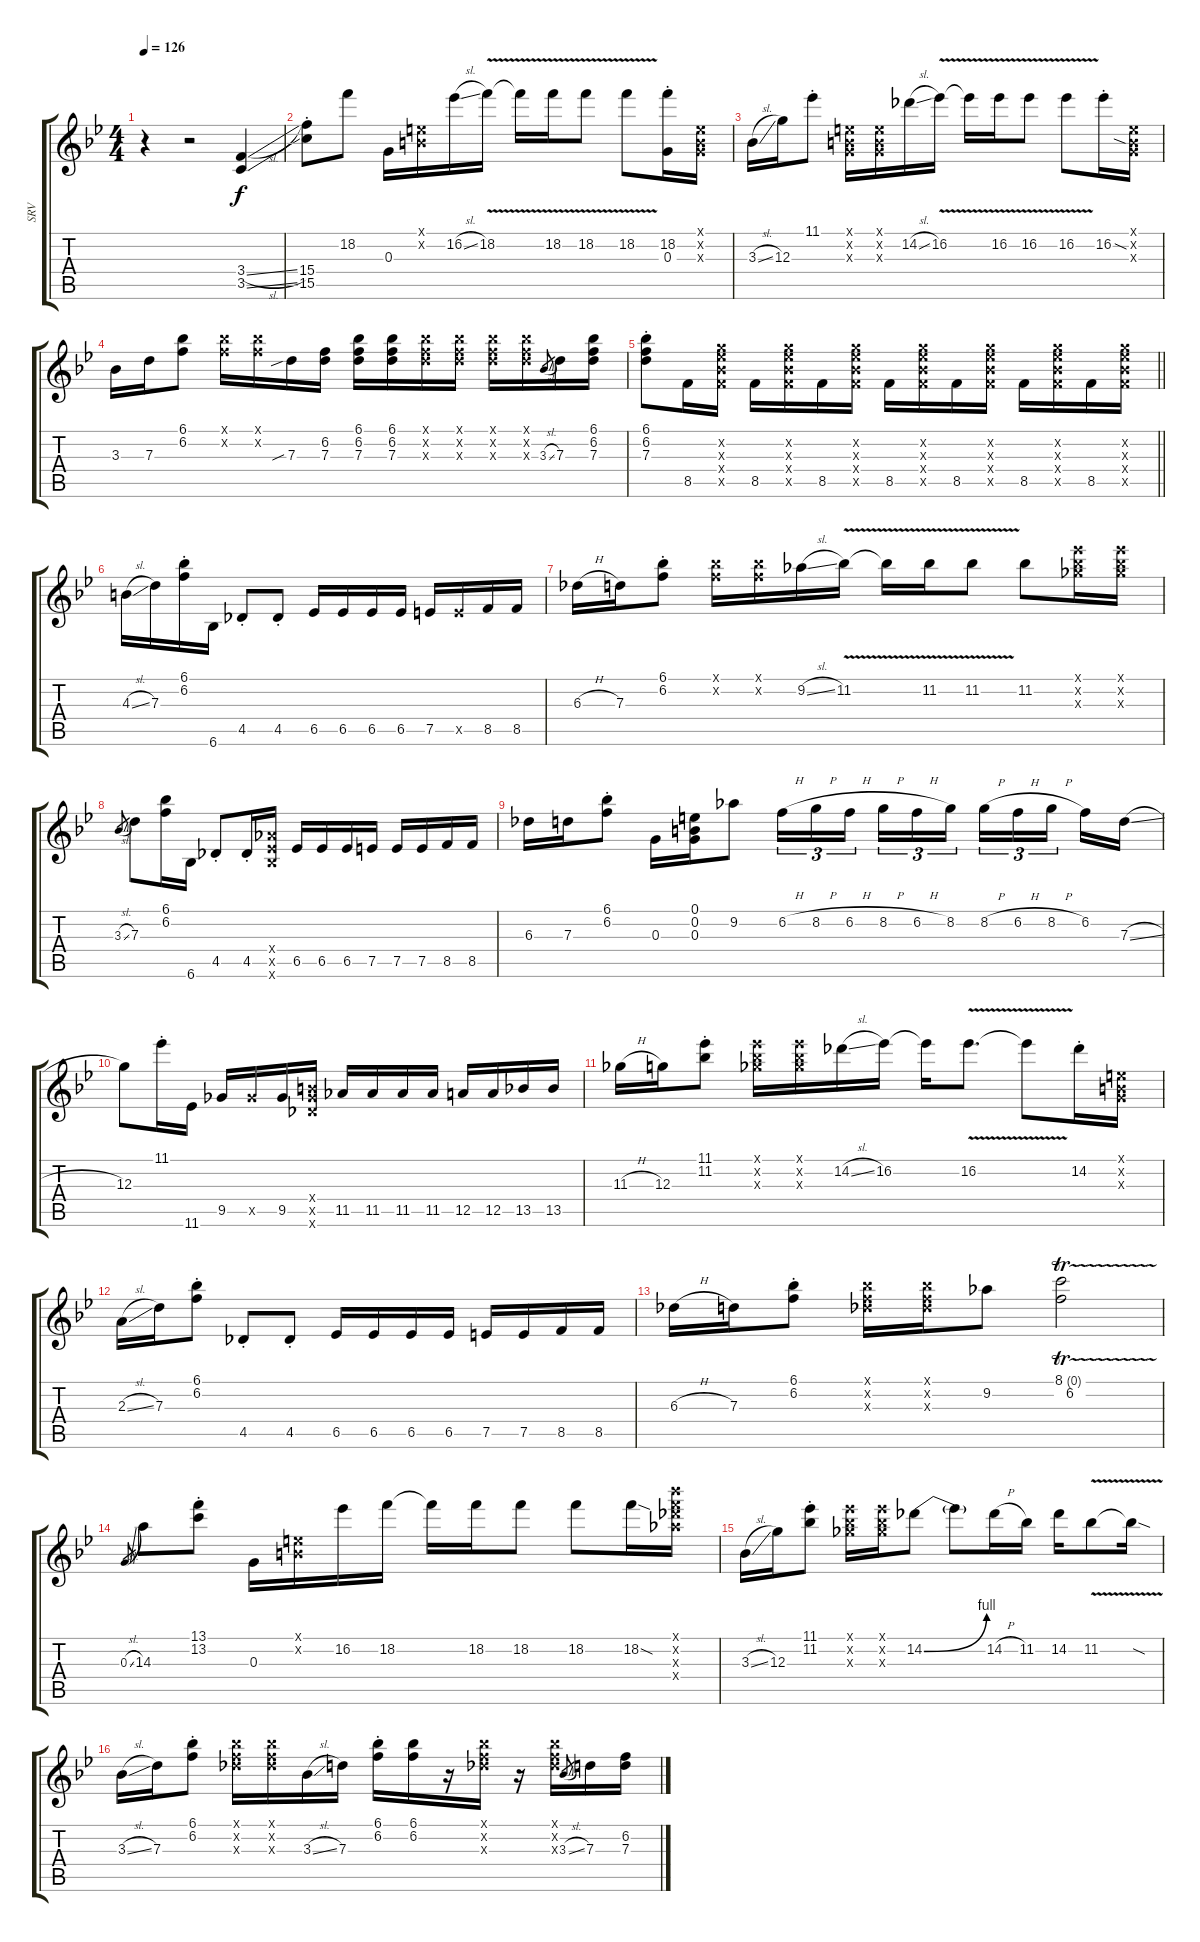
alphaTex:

\track ("SRV" "SRV") {instrument overdrivenguitar}
\staff {score tabs}
\tuning (E4 B3 G3 D3 A2 E2) {hide}
\ts (4 4)
\tempo 126
\clef g2
\ks bb
r.4{dy f instrument overdrivenguitar} r.2 (3.4{sl} 3.5{ss}).4 |
(15.4{st} 15.5{st}).8 18.2.8 0.3.16 (0.1{x} 0.2{x}).16 16.2{sl}.16 18.2{v}.16 18.2{v t}.16 18.2{v}.16 18.2{v}.8 18.2{v}.8 (18.2{st} 0.3{st}).16 (0.1{x} 0.2{x} 0.3{x}).16 |
3.3{sl}.16 12.3.16 11.1{st}.8 (0.1{x} 0.2{x} 0.3{x}).16 (0.1{x} 0.2{x} 0.3{x}).16 14.2{sl}.16 16.2{v}.16 16.2{v t}.16 16.2{v}.16 16.2{v}.8 16.2{v}.8 16.2{st}.16 (0.1{x} 0.2{sia x} 0.3{x}).16 |
3.3.16 7.3.16 (6.1 6.2).8 (6.1{x} 6.2{x}).16 (6.1{x} 6.2{x}).16 7.3{sib}.16 (6.2 7.3).16 (6.1 6.2 7.3).16 (6.1 6.2 7.3).16 (6.1{x} 6.2{x} 7.3{x}).16 (6.1{x} 6.2{x} 7.3{x}).16 (6.1{x} 6.2{x} 7.3{x}).16 (6.1{x} 6.2{x} 7.3{x}).16 3.3{sl}.8{gr} 7.3.16 (6.1 6.2 7.3).16 |
\barLineRight lightlight
(6.1{st} 6.2{st} 7.3{st}).8 8.5.16 (8.2{x} 8.3{x} 8.4{x} 8.5{x}).16 8.5.16 (8.2{x} 8.3{x} 8.4{x} 8.5{x}).16 8.5.16 (8.2{x} 8.3{x} 8.4{x} 8.5{x}).16 8.5.16 (8.2{x} 8.3{x} 8.4{x} 8.5{x}).16 8.5.16 (8.2{x} 8.3{x} 8.4{x} 8.5{x}).16 8.5.16 (8.2{x} 8.3{x} 8.4{x} 8.5{x}).16 8.5.16 (8.2{x} 8.3{x} 8.4{x} 8.5{x}).16 |
4.3{sl}.16 7.3.16 (6.1{st} 6.2{st}).16 6.6.16 4.5{st}.8 4.5{st}.8 6.5.16 6.5.16 6.5.16 6.5.16 7.5.16 7.5{x}.16 8.5.16 8.5.16 |
6.3{h}.16 7.3.16 (6.1{st} 6.2{st}).8 (6.1{x} 6.2{x}).16 (6.1{x} 6.2{x}).16 9.2{sl}.16 11.2{v}.16 11.2{v t}.16 11.2{v}.16 11.2{v}.8 11.2.8 (11.1{x} 11.2{x} 11.3{x}).16 (11.1{x} 11.2{x} 11.3{x}).16 |
3.3{sl}.8{gr} 7.3.8 (6.1 6.2).16 6.6.16 4.5{st}.8 4.5{st}.16 (6.4{x} 6.5{x} 6.6{x}).16 6.5.16 6.5.16 6.5.16 7.5.16 7.5.16 7.5.16 8.5.16 8.5.16 |
6.3.16 7.3.16 (6.1{st} 6.2{st}).8 0.3.16 (0.1 0.2 0.3).16 9.2.8 6.2{h}.16{tu (3 2)} 8.2{h}.16{tu (3 2)} 6.2{h}.16{tu (3 2) beam splitsecondary} 8.2{h}.16{tu (3 2)} 6.2{h}.16{tu (3 2)} 8.2.16{tu (3 2)} 8.2{h}.16{tu (3 2)} 6.2{h}.16{tu (3 2)} 8.2{h}.16{tu (3 2) beam splitsecondary} 6.2.16 7.3{sl}.16 |
12.3.8 11.1{st}.16 11.6.16 9.5.16 9.5{x}.16 9.5.16 (9.4{x} 9.5{x} 9.6{x}).16 11.5.16 11.5.16 11.5.16 11.5.16 12.5.16 12.5.16 13.5.16 13.5.16 |
11.3{h}.16 12.3.16 (11.1{st} 11.2{st}).8 (11.1{x} 11.2{x} 11.3{x}).16 (11.1{x} 11.2{x} 11.3{x}).16 14.2{sl}.16 16.2.16 16.2{t}.16 16.2{v}.8{d} 16.2{v t}.8 14.2{st}.16 (0.1{x} 0.2{x} 0.3{x}).16 |
2.3{sl}.16 7.3.16 (6.1{st} 6.2{st}).8 4.5{st}.8 4.5{st}.8 6.5.16 6.5.16 6.5.16 6.5.16 7.5.16 7.5.16 8.5.16 8.5.16 |
6.3{h}.16 7.3.16 (6.1{st} 6.2{st}).8 (6.1{x} 6.2{x} 6.3{x}).16 (6.1{x} 6.2{x} 6.3{x}).16 9.2.8 (8.1{tr (0 32)} 6.2).2 |
0.3{sl}.8{gr} 14.3.8 (13.1{st} 13.2{st}).8 0.3.16 (0.1{x} 0.2{x}).16 16.2.16 18.2.16 18.2{t}.16 18.2.16 18.2.8 18.2.8 18.2{sod}.16 (18.1{x} 18.2{x} 18.3{x} 18.4{x}).16 |
3.3{sl}.16 12.3.16 (11.1{st} 11.2{st}).8 (11.1{x} 11.2{x} 11.3{x}).16 (11.1{x} 11.2{x} 11.3{x}).16 14.2{be (bend 0 0 60 4)}.8 14.2{t}.8 14.2{h}.16 11.2.16 14.2.16 11.2{v}.8 11.2{sod t}.16 |
3.3{sl}.16 7.3.16 (6.1{st} 6.2{st}).8 (6.1{x} 6.2{x} 6.3{x}).16 (6.1{x} 6.2{x} 6.3{x}).16 3.3{sl}.16 7.3.16 (6.1{st} 6.2{st}).16 (6.1 6.2).16 r.16 (6.1{x} 6.2{x} 6.3{x}).16 r.16 (6.1{x} 6.2{x} 6.3{x}).16 3.3{sl}.8{gr} 7.3.16 (6.2 7.3).16
